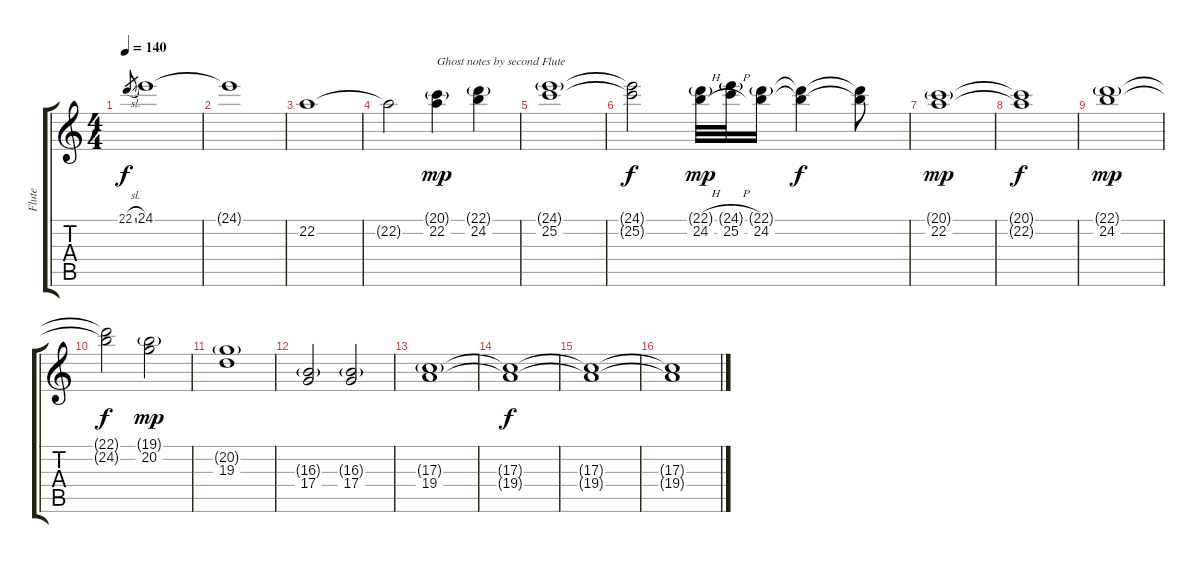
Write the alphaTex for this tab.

\track ("Flute" "Flute") {instrument flute}
\staff {score tabs}
\tuning (E4 B3 G3 D3 A2 E2) {hide}
\ts (4 4)
\tempo 140
\clef g2
\ks c
22.1{sl}.8{gr dy f} 24.1.1 |
24.1{t}.1 |
22.2.1 |
22.2{t}.2 (20.1{g} 22.2).4{txt "Ghost notes by second Flute" dy mp} (22.1{g} 24.2).4 |
(24.1{g} 25.2).1 |
(24.1{t} 25.2{t}).2{dy f} (22.1{h g} 24.2{h}).32{dy mp} (24.1{h g} 25.2{h}).32 (22.1{g} 24.2).16 (22.1{t} 24.2{t}).4{dy f} (22.1{t} 24.2{t}).8 |
(20.1{g} 22.2).1{dy mp} |
(20.1{t} 22.2{t}).1{dy f} |
(22.1{g} 24.2).1{dy mp} |
(22.1{t} 24.2{t}).2{dy f} (19.1{g} 20.2).2{dy mp} |
(20.2{g} 19.3).1 |
(16.3{g} 17.4).2 (16.3{g} 17.4).2 |
(17.3{g} 19.4).1 |
(17.3{t} 19.4{t}).1{dy f} |
(17.3{t} 19.4{t}).1 |
(17.3{t} 19.4{t}).1{volume 6}
